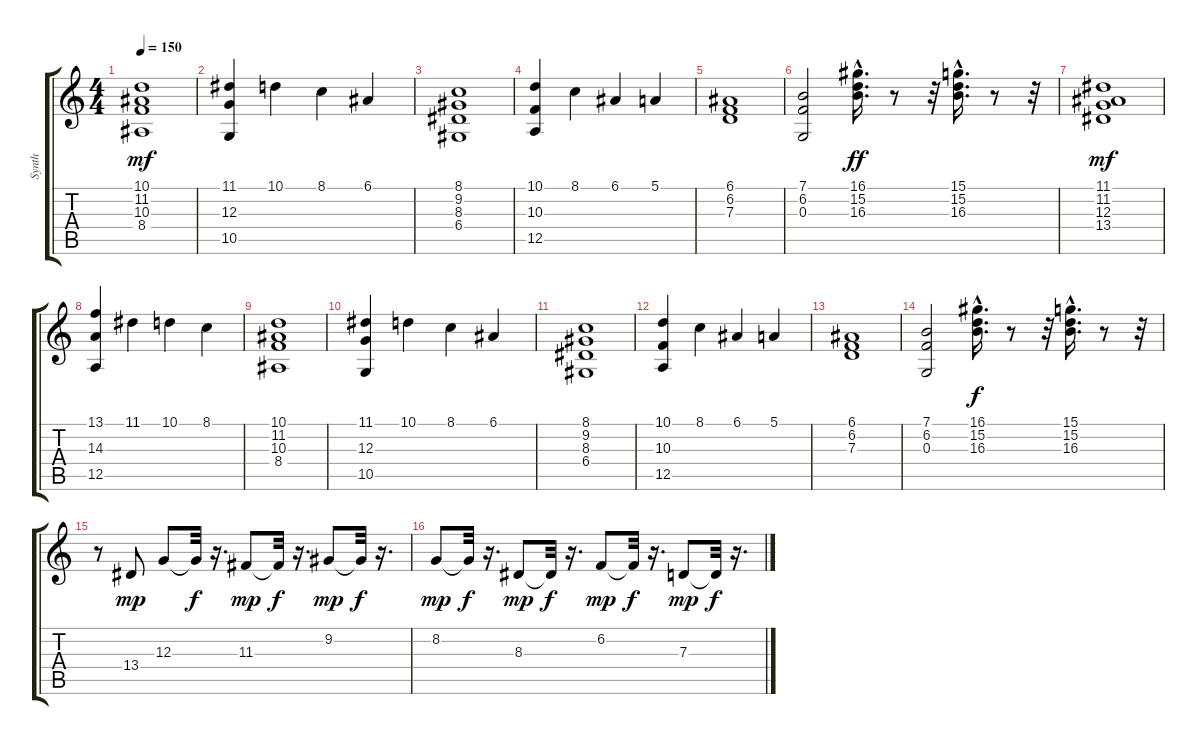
\track ("Synth" "Synth") {instrument stringensemble1}
\staff {score tabs}
\tuning (E4 B3 G3 D3 A2 E2) {hide}
\ts (4 4)
\tempo 150
\clef g2
\ks c
(10.1 11.2 10.3 8.4).1{dy mf} |
(11.1 12.3 10.5).4 10.1.4 8.1.4 6.1.4 |
(8.1 9.2 8.3 6.4).1 |
(10.1 10.3 12.5).4 8.1.4 6.1.4 5.1.4 |
(6.1 6.2 7.3).1 |
(7.1 6.2 0.3).2 (16.1{hac} 15.2{hac} 16.3{hac}).16{d dy ff} r.8 r.32 (15.1{hac} 15.2{hac} 16.3{hac}).16{d} r.8 r.32 |
(11.1 11.2 12.3 13.4).1{dy mf} |
(13.1 14.3 12.5).4 11.1.4 10.1.4 8.1.4 |
(10.1 11.2 10.3 8.4).1 |
(11.1 12.3 10.5).4 10.1.4 8.1.4 6.1.4 |
(8.1 9.2 8.3 6.4).1 |
(10.1 10.3 12.5).4 8.1.4 6.1.4 5.1.4 |
(6.1 6.2 7.3).1 |
(7.1 6.2 0.3).2 (16.1{hac} 15.2{hac} 16.3{hac}).16{d dy f} r.8 r.32 (15.1{hac} 15.2{hac} 16.3{hac}).16{d} r.8 r.32 |
r.8 13.4.8{dy mp instrument tinklebell} 12.3.8 12.3{t}.32{dy f} r.16{d} 11.3.8{dy mp} 11.3{t}.32{dy f} r.16{d} 9.2.8{dy mp} 9.2{t}.32{dy f} r.16{d} |
8.2.8{dy mp} 8.2{t}.32{dy f} r.16{d} 8.3.8{dy mp} 8.3{t}.32{dy f} r.16{d} 6.2.8{dy mp} 6.2{t}.32{dy f} r.16{d} 7.3.8{dy mp} 7.3{t}.32{dy f} r.16{d}
